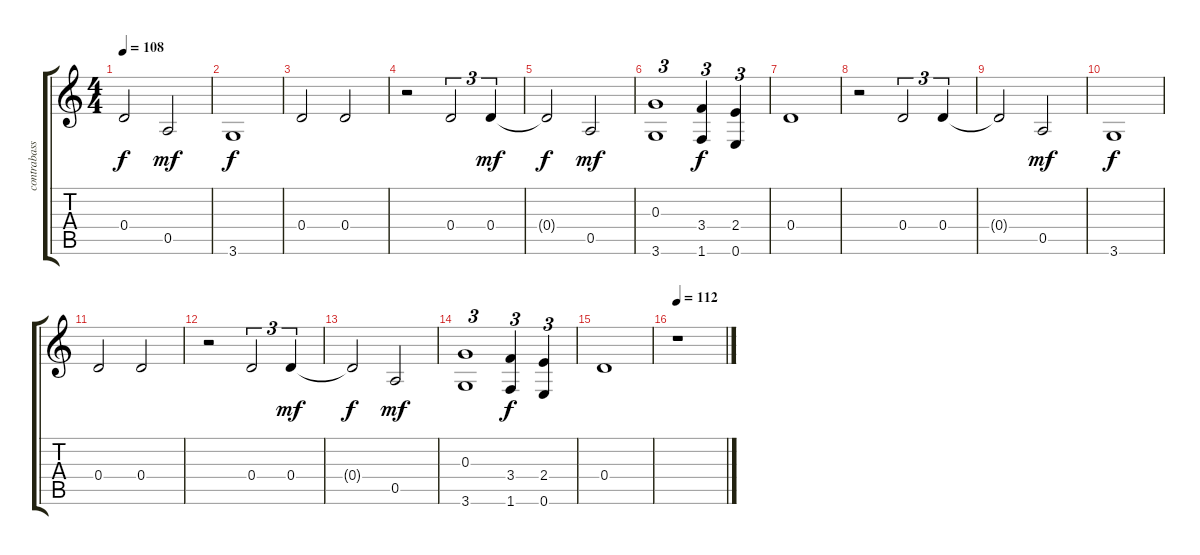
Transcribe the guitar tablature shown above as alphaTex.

\track ("contrabass (Keyblow)" "contrabass") {instrument contrabass}
\staff {score tabs}
\tuning (E4 B3 G3 D3 A2 E2) {hide}
\ts (4 4)
\tempo 108
\clef g2
\ks c
0.4{t}.2{dy f} 0.5.2{dy mf} |
3.6.1{dy f} |
0.4.2 0.4.2 |
r.2 0.4.2{tu (3 2)} 0.4.4{tu (3 2) dy mf} |
0.4{t}.2{dy f} 0.5.2{dy mf} |
(0.3 3.6).1{tu (3 2)} (3.4 1.6).4{tu (3 2) dy f} (2.4 0.6).4{tu (3 2)} |
0.4.1 |
r.2 0.4.2{tu (3 2)} 0.4.4{tu (3 2)} |
0.4{t}.2 0.5.2{dy mf} |
3.6.1{dy f} |
0.4.2 0.4.2 |
r.2 0.4.2{tu (3 2)} 0.4.4{tu (3 2) dy mf} |
0.4{t}.2{dy f} 0.5.2{dy mf} |
(0.3 3.6).1{tu (3 2)} (3.4 1.6).4{tu (3 2) dy f} (2.4 0.6).4{tu (3 2)} |
0.4.1 |
\tempo 112
r.1
